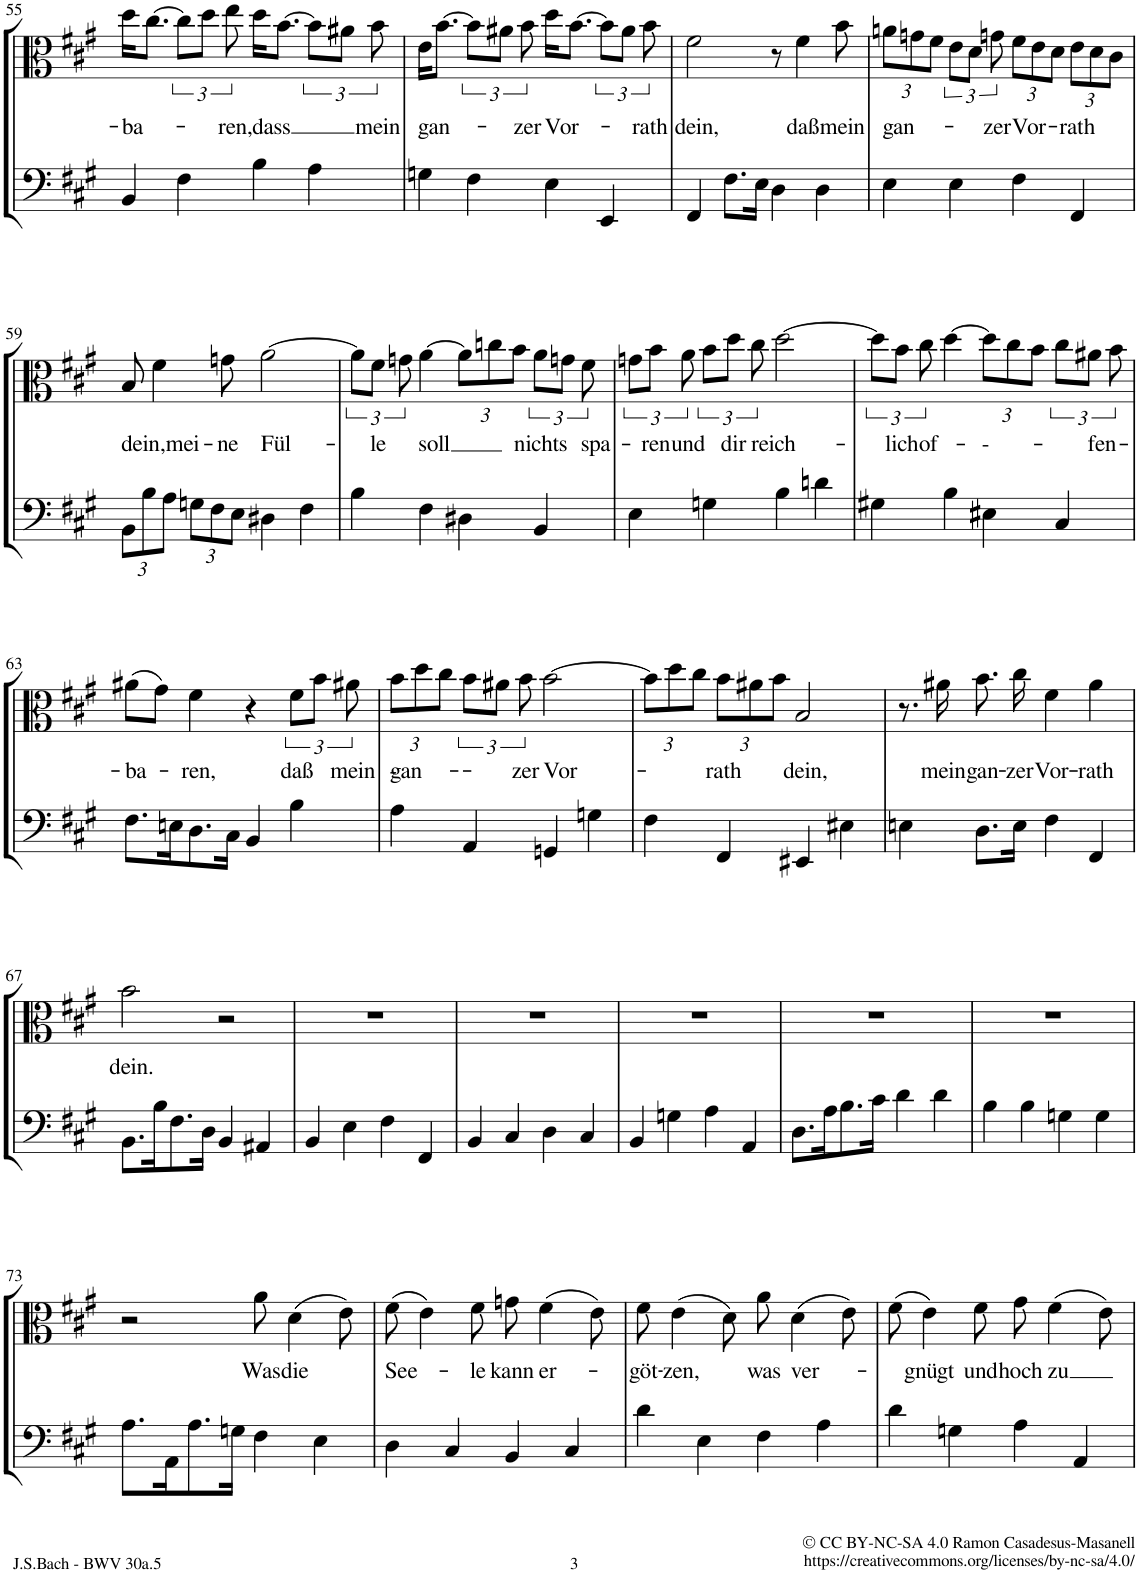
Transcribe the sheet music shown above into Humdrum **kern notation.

**kern	**kern	**text
*part2	*part1	*part1
*staff2	*staff1	*staff1
*I"Continuo	*I"Glück	*
!!LO:PB:g=z
*clefF4	*clefC3	*
*k[f#c#g#]	*k[f#c#g#]	*
*M2/2	*M2/2	*
*met(c|)	*met(c|)	*
=55	=55	=55
!	!	!LO:LY:b
4BB/	16dd\KL	-ba-
.	[8.cc#\J	.
4F#\	12cc#\L]	.
.	12dd\J	.
!	!	!LO:LY:b
.	12ee\	-ren,
!	!	!LO:LY:b
4B\	16dd\KL	dass
.	[8.b\J	.
4A\	12b\L]	.
.	12a#X\J	.
!	!	!LO:LY:b
.	12b\	mein
=56	=56	=56
!	!	!LO:LY:b
4Gn\	16e\KL	gan-
.	[8.b\J	.
4F#\	12b\L]	.
.	12a#X\J	.
!	!	!LO:LY:b
.	12b\	zer
!	!	!LO:LY:b
4E\	16dd\KL	Vor-
.	[8.b\J	.
4EE/	12b\L]	.
.	12a#\J	.
!	!	!LO:LY:b
.	12b\	-rath
=57	=57	=57
!	!	!LO:LY:b
4FF#/	2f#\	dein,
8.F#\L	.	.
16E\Jk	.	.
4D\	8r	.
!	!	!LO:LY:b
.	4f#\	daß
4D\	.	.
!	!	!LO:LY:b
.	8b\	mein
=58	=58	=58
*	*Xbrackettup	*
!	!	!LO:LY:b
4E\	12an\L	gan-
.	12gn\	.
.	12f#\J	.
*	*brackettup	*
4E\	12e\L	.
.	12d\J	.
!	!	!LO:LY:b
.	12gn\	zer
*	*Xbrackettup	*
!	!	!LO:LY:b
4F#\	12f#\L	Vor-
.	12e\	.
.	12d\J	.
!	!	!LO:LY:b
4FF#/	12e\L	-rath
.	12d\	.
.	12c#\J	.
!!LO:LB:g=z
=59	=59	=59
*Xbrackettup	*	*
!	!	!LO:LY:b
12BB\L	8B/	dein,mei-
12B\	.	.
.	4f#\	.
12A\J	.	.
12Gn\L	.	.
12F#\	.	.
!	!	!LO:LY:b
.	8gn\	ne
12E\J	.	.
!	!	!LO:LY:b
4D#X\	[2a\	Fül-
4F#\	.	.
=60	=60	=60
*	*brackettup	*
4B\	12a\L]	.
!	!	!LO:LY:b
.	12f#\J	-le
.	12gn\	.
!	!	!LO:LY:b
4F#\	[4a\	soll
*	*Xbrackettup	*
4D#X\	12a\L]	.
.	12ccn\	.
.	12b\J	.
*	*brackettup	*
!	!	!LO:LY:b
4BB/	12a\L	nichts
.	12gn\J	.
!	!	!LO:LY:b
.	12f#\	spa-
=61	=61	=61
4E\	12gn\L	.
!	!	!LO:LY:b
.	12b\J	-ren
!	!	!LO:LY:b
.	12a\	und
4Gn\	12b\L	.
!	!	!LO:LY:b
.	12dd\J	dir
!	!	!LO:LY:b
.	12cc#\	reich-
4B\	[2dd\	.
4dn\	.	.
=62	=62	=62
4G#X\	12dd\L]	.
!	!	!LO:LY:b
.	12b\J	-lich
!	!	!LO:LY:b
.	12cc#\	of-
4B\	[4dd\	.
*	*Xbrackettup	*
!	!	!LO:LY:b
4E#X\	12dd\L]	---
.	12cc#\	.
.	12b\J	.
*	*brackettup	*
4C#/	12cc#\L	.
!	!	!LO:LY:b
.	12a#X\J	-fen-
.	12b\	.
!!LO:LB:g=z
=63	=63	=63
!	!	!LO:LY:b
8.F#\L	(8a#X\L	-ba-
.	8g#\J)	.
16En\K	.	.
!	!	!LO:LY:b
8.D\	4f#\	-ren,
16C#\Jk	.	.
4BB/	4r	.
!	!	!LO:LY:b
4B\	12f#\L	daß
.	12b\J	.
!	!	!LO:LY:b
.	12a#X\	mein
=64	=64	=64
*	*Xbrackettup	*
!	!	!LO:LY:b
4A\	12b\L	gan-
.	12dd\	.
.	12cc#\J	.
*	*brackettup	*
4AA/	12b\L	.
.	12a#X\J	.
!	!	!LO:LY:b
.	12b\	zer
!	!	!LO:LY:b
4GGn/	[2b\	Vor-
4Gn\	.	.
=65	=65	=65
*	*Xbrackettup	*
4F#\	12b\L]	.
.	12dd\	.
.	12cc#\J	.
!	!	!LO:LY:b
4FF#/	12b\L	-rath
.	12a#X\	.
.	12b\J	.
!	!	!LO:LY:b
4EE#X/	2B/	dein,
4E#X\	.	.
=66	=66	=66
4En\	8.r	.
!	!	!LO:LY:b
.	16a#X\	mein
!	!	!LO:LY:b
8.D\L	8.b\	gan-
!	!	!LO:LY:b
16E\Jk	16cc#\	-zer
!	!	!LO:LY:b
4F#\	4f#\	Vor-
!	!	!LO:LY:b
4FF#/	4a#\	-rath
!!LO:LB:g=z
=67	=67	=67
!	!	!LO:LY:b
8.BB\L	2b\	dein.
16B\K	.	.
8.F#\	.	.
16D\Jk	.	.
4BB/	2r	.
4AA#X/	.	.
=68	=68	=68
4BB/	1r	.
4E\	.	.
4F#\	.	.
4FF#/	.	.
=69	=69	=69
4BB/	1r	.
4C#/	.	.
4D\	.	.
4C#/	.	.
=70	=70	=70
4BB/	1r	.
4Gn\	.	.
4A\	.	.
4AA/	.	.
=71	=71	=71
8.D\L	1r	.
16A\K	.	.
8.B\	.	.
16c#\Jk	.	.
4d\	.	.
4d\	.	.
=72	=72	=72
4B\	1r	.
4B\	.	.
4Gn\	.	.
4G\	.	.
!!LO:LB:g=z
=73	=73	=73
8.A\L	2r	.
16AA\K	.	.
8.A\	.	.
16Gn\Jk	.	.
!	!	!LO:LY:b
4F#\	8a\	Was
!	!	!LO:LY:b
.	(4d\	die
4E\	.	.
.	8e\)	.
=74	=74	=74
!	!	!LO:LY:b
4D\	(8f#\	See-
.	4e\)	.
4C#/	.	.
!	!	!LO:LY:b
.	8f#\	-le
!	!	!LO:LY:b
4BB/	8gn\	kann
!	!	!LO:LY:b
.	(4f#\	er-
4C#/	.	.
.	8e\)	.
=75	=75	=75
!	!	!LO:LY:b
4d\	8f#\	-göt-
!	!	!LO:LY:b
.	(4e\	-zen,
4E\	.	.
.	8d\)	.
!	!	!LO:LY:b
4F#\	8a\	was
!	!	!LO:LY:b
.	(4d\	ver-
4A\	.	.
.	8e\)	.
=76	=76	=76
4d\	(8f#\	.
!	!	!LO:LY:b
.	4e\)	-gnügt
4Gn\	.	.
!	!	!LO:LY:b
.	8f#\	und
!	!	!LO:LY:b
4A\	8g#\	hoch
!	!	!LO:LY:b
.	(4f#\	zu
4AA/	.	.
.	8e\)	.
=	=	=
*-	*-	*-
